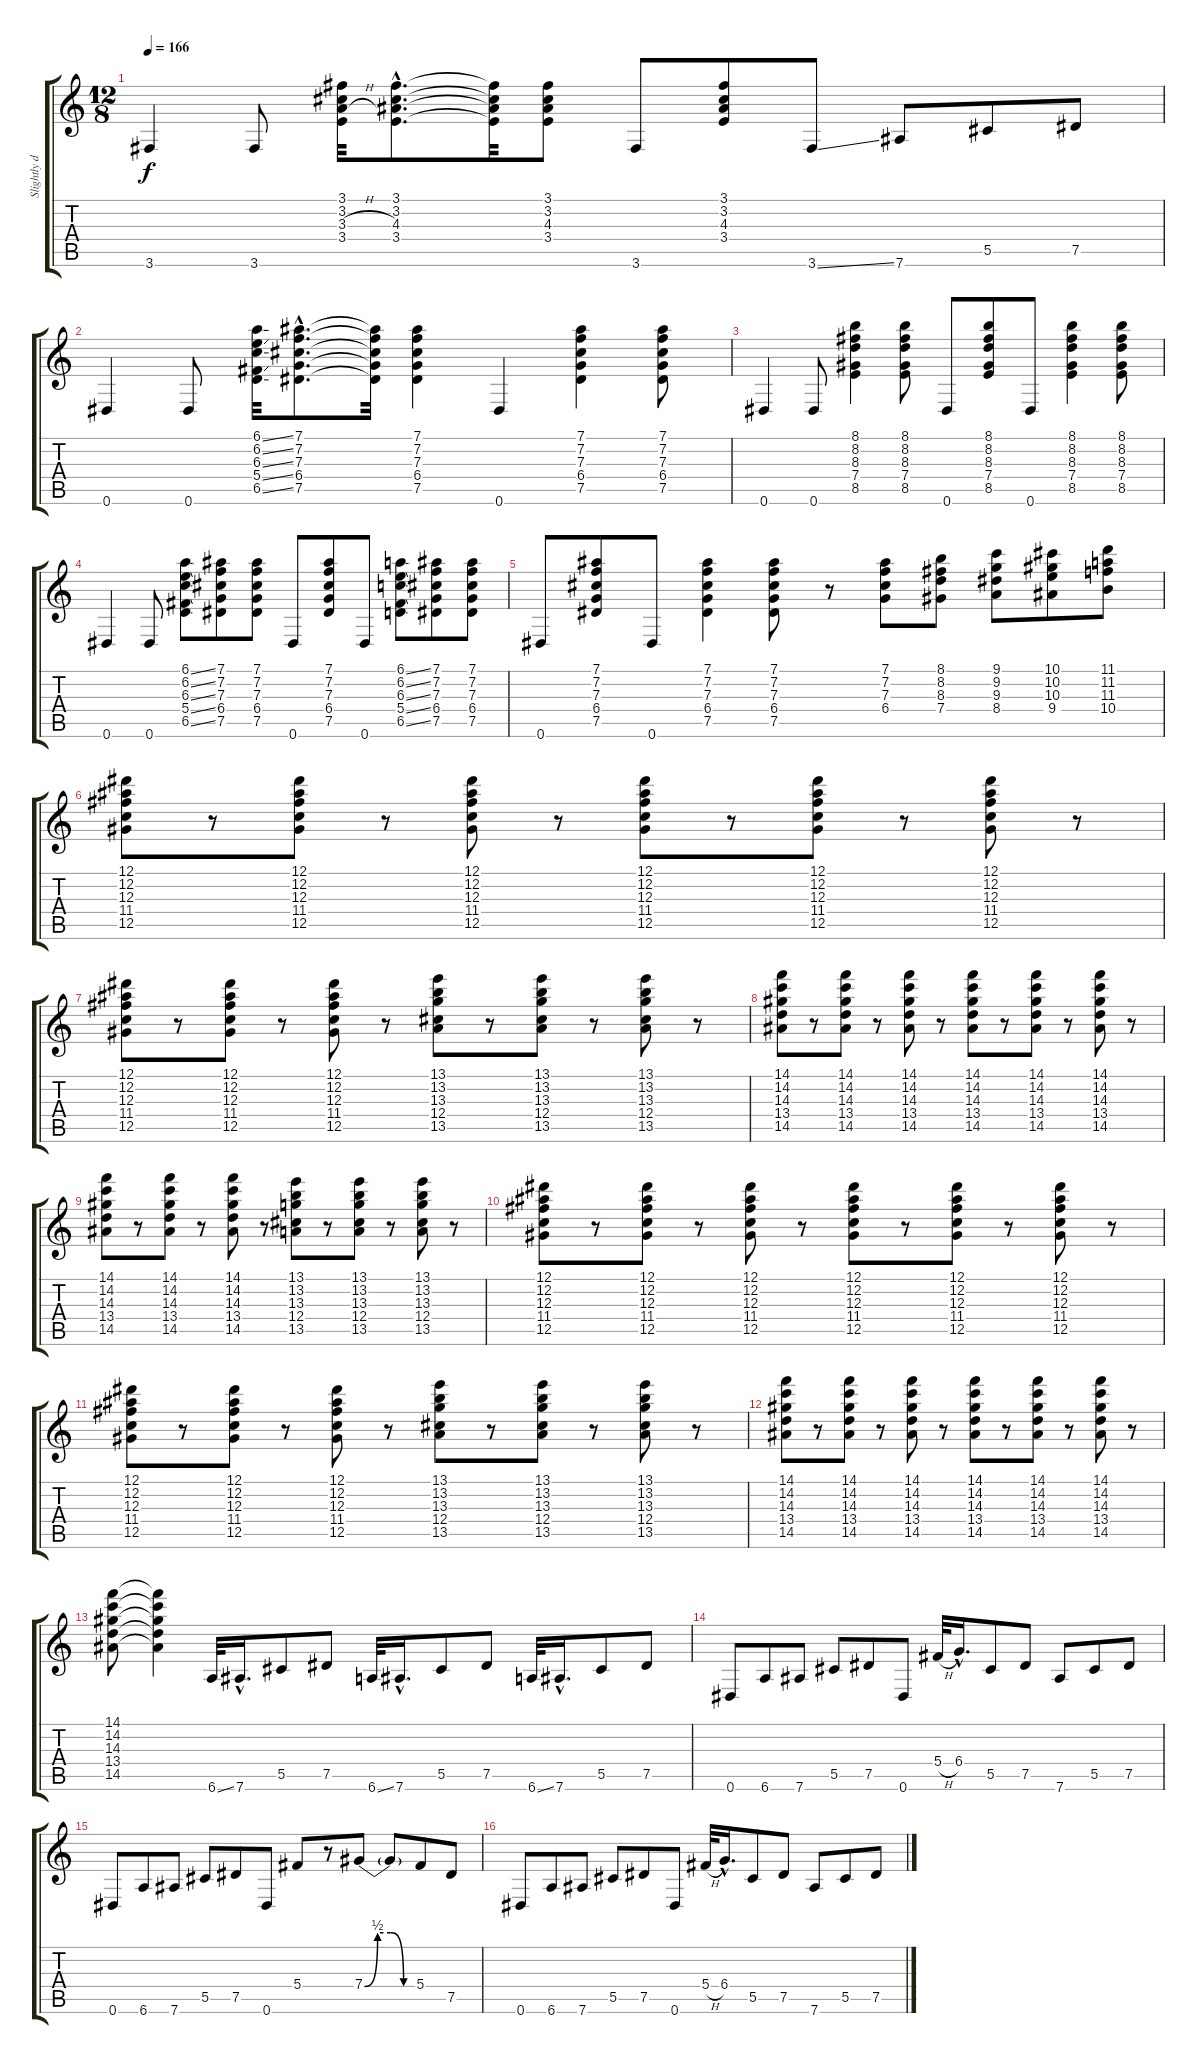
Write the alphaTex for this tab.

\track ("Slightly distorted guitar" "Slightly d") {instrument distortionguitar}
\staff {score tabs}
\tuning (Eb4 Bb3 Gb3 Db3 Ab2 Eb2) {hide}
\ts (12 8)
\tempo 166
\clef g2
\ks c
3.6.4{dy f} 3.6.8 (3.1 3.2 3.3{h} 3.4).32 (3.1{hac} 3.2{hac} 4.3{hac} 3.4{hac}).8{d} (3.1{t} 3.2{t} 4.3{t} 3.4{t}).32 (3.1 3.2 4.3 3.4).8 3.6.8 (3.1 3.2 4.3 3.4).8 3.6{ss}.8 7.6.8 5.5.8 7.5.8 |
0.6.4 0.6.8 (6.1{ss} 6.2{ss} 6.3{ss} 5.4{ss} 6.5{ss}).32 (7.1{hac} 7.2{hac} 7.3{hac} 6.4{hac} 7.5{hac}).8{d} (7.1{t} 7.2{t} 7.3{t} 6.4{t} 7.5{t}).32 (7.1 7.2 7.3 6.4 7.5).4 0.6.4 (7.1 7.2 7.3 6.4 7.5).4 (7.1 7.2 7.3 6.4 7.5).8 |
0.6.4 0.6.8 (8.1 8.2 8.3 7.4 8.5).4 (8.1 8.2 8.3 7.4 8.5).8 0.6.8 (8.1 8.2 8.3 7.4 8.5).8 0.6.8 (8.1 8.2 8.3 7.4 8.5).4 (8.1 8.2 8.3 7.4 8.5).8 |
0.6.4 0.6.8 (6.1{ss} 6.2{ss} 6.3{ss} 5.4{ss} 6.5{ss}).8 (7.1 7.2 7.3 6.4 7.5).8 (7.1 7.2 7.3 6.4 7.5).8 0.6.8 (7.1 7.2 7.3 6.4 7.5).8 0.6.8 (6.1{ss} 6.2{ss} 6.3{ss} 5.4{ss} 6.5{ss}).8 (7.1 7.2 7.3 6.4 7.5).8 (7.1 7.2 7.3 6.4 7.5).8 |
0.6.8 (7.1 7.2 7.3 6.4 7.5).8 0.6.8 (7.1 7.2 7.3 6.4 7.5).4 (7.1 7.2 7.3 6.4 7.5).8 r.8 (7.1 7.2 7.3 6.4).8 (8.1 8.2 8.3 7.4).8 (9.1 9.2 9.3 8.4).8 (10.1 10.2 10.3 9.4).8 (11.1 11.2 11.3 10.4).8 |
(12.1 12.2 12.3 11.4 12.5).8 r.8 (12.1 12.2 12.3 11.4 12.5).8 r.8 (12.1 12.2 12.3 11.4 12.5).8 r.8 (12.1 12.2 12.3 11.4 12.5).8 r.8 (12.1 12.2 12.3 11.4 12.5).8 r.8 (12.1 12.2 12.3 11.4 12.5).8 r.8 |
(12.1 12.2 12.3 11.4 12.5).8 r.8 (12.1 12.2 12.3 11.4 12.5).8 r.8 (12.1 12.2 12.3 11.4 12.5).8 r.8 (13.1 13.2 13.3 12.4 13.5).8 r.8 (13.1 13.2 13.3 12.4 13.5).8 r.8 (13.1 13.2 13.3 12.4 13.5).8 r.8 |
(14.1 14.2 14.3 13.4 14.5).8 r.8 (14.1 14.2 14.3 13.4 14.5).8 r.8 (14.1 14.2 14.3 13.4 14.5).8 r.8 (14.1 14.2 14.3 13.4 14.5).8 r.8 (14.1 14.2 14.3 13.4 14.5).8 r.8 (14.1 14.2 14.3 13.4 14.5).8 r.8 |
(14.1 14.2 14.3 13.4 14.5).8 r.8 (14.1 14.2 14.3 13.4 14.5).8 r.8 (14.1 14.2 14.3 13.4 14.5).8 r.8 (13.1 13.2 13.3 12.4 13.5).8 r.8 (13.1 13.2 13.3 12.4 13.5).8 r.8 (13.1 13.2 13.3 12.4 13.5).8 r.8 |
(12.1 12.2 12.3 11.4 12.5).8 r.8 (12.1 12.2 12.3 11.4 12.5).8 r.8 (12.1 12.2 12.3 11.4 12.5).8 r.8 (12.1 12.2 12.3 11.4 12.5).8 r.8 (12.1 12.2 12.3 11.4 12.5).8 r.8 (12.1 12.2 12.3 11.4 12.5).8 r.8 |
(12.1 12.2 12.3 11.4 12.5).8 r.8 (12.1 12.2 12.3 11.4 12.5).8 r.8 (12.1 12.2 12.3 11.4 12.5).8 r.8 (13.1 13.2 13.3 12.4 13.5).8 r.8 (13.1 13.2 13.3 12.4 13.5).8 r.8 (13.1 13.2 13.3 12.4 13.5).8 r.8 |
(14.1 14.2 14.3 13.4 14.5).8 r.8 (14.1 14.2 14.3 13.4 14.5).8 r.8 (14.1 14.2 14.3 13.4 14.5).8 r.8 (14.1 14.2 14.3 13.4 14.5).8 r.8 (14.1 14.2 14.3 13.4 14.5).8 r.8 (14.1 14.2 14.3 13.4 14.5).8 r.8 |
(14.1 14.2 14.3 13.4 14.5).8 (14.1{t} 14.2{t} 14.3{t} 13.4{t} 14.5{t}).4 6.6{ss}.32 7.6{hac}.16{d} 5.5.8 7.5.8 6.6{ss}.32 7.6{hac}.16{d} 5.5.8 7.5.8 6.6{ss}.32 7.6{hac}.16{d} 5.5.8 7.5.8 |
0.6.8 6.6.8 7.6.8 5.5.8 7.5.8 0.6.8 5.4{h}.32 6.4{hac}.16{d} 5.5.8 7.5.8 7.6.8 5.5.8 7.5.8 |
0.6.8 6.6.8 7.6.8 5.5.8 7.5.8 0.6.8 5.4.8 r.8 7.4{be (custom 0 0 15 2 30 2 45 0 60 0)}.8 7.4{t}.8 5.4.8 7.5.8 |
0.6.8 6.6.8 7.6.8 5.5.8 7.5.8 0.6.8 5.4{h}.32 6.4{hac}.16{d} 5.5.8 7.5.8 7.6.8 5.5.8 7.5.8
